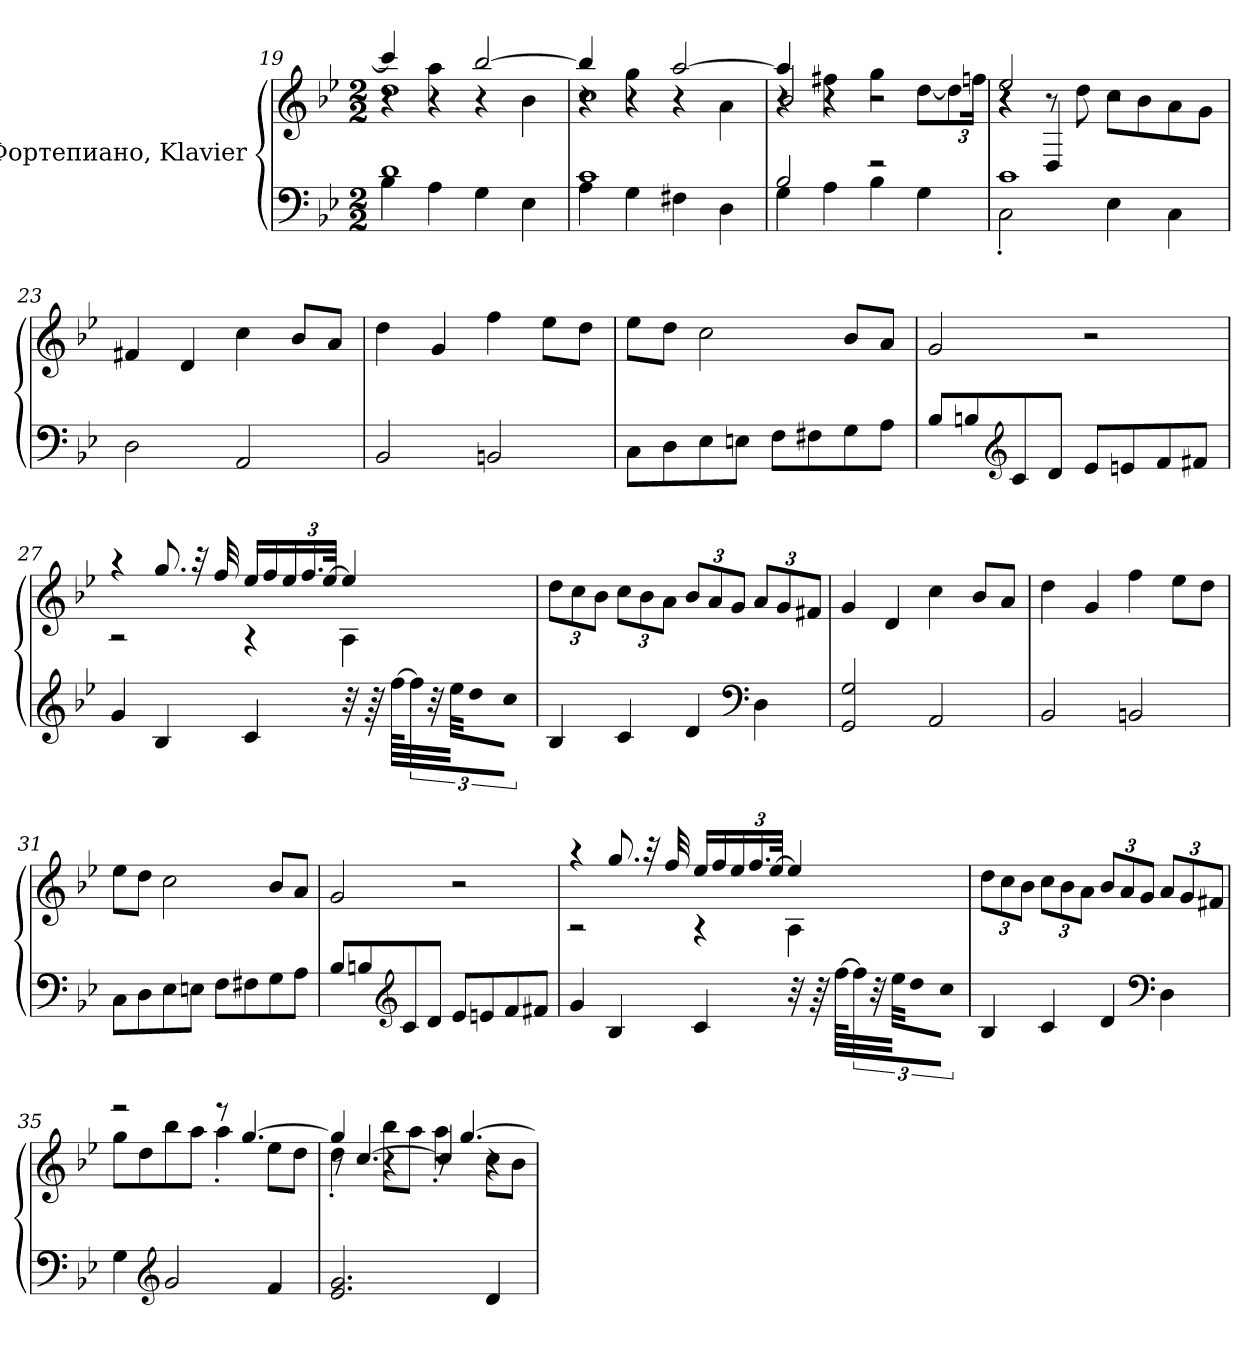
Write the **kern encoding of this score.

**kern	**kern
*part1	*part1
*staff2	*staff1
*I"Фортепиано, Klavier	*
!!LO:LB:g=z
*clefF4	*clefG2
*k[b-e-]	*k[b-e-]
*M2/2	*M2/2
=19	=19
*^	*^
*	*	*	*^
1d	4B-\	4ccc/]	4r	1dd
.	4A\	4r	4aa\	.
.	4G\	[2bb-/	4r	.
.	4E-\	.	4b-\	.
=20	=20	=20	=20	=20
1c	4A\	4bb-/]	4r	1cc
.	4G\	4r	4gg\	.
.	4F#X\	[2aa/	4r	.
.	4D\	.	4a\	.
=21	=21	=21	=21	=21
2B-/	4G\	4aa/]	4r	2b-/
.	4A\	4r	4ff#X\	.
2r	4B-\	2r	4gg\	2r
.	4G\	.	[8dd\L	.
*	*	*	*Xbrackettup	*
.	.	.	12dd\]	.
.	.	.	24ffn\Jk	.
=22	=22	=22	=22	=22
1c	2C'\	2ee-/	4r	4r
.	.	.	8r	4D/
.	.	.	8dd\	.
.	4E-\	2r	8cc\L	2r
.	.	.	8b-\	.
.	4C\	.	8a\	.
.	.	.	8g\J	.
*v	*v	*	*	*
*	*v	*v	*v
=23	=23
2D\	4f#X/
.	4d/
2AA/	4cc\
.	8b-/L
.	8a/J
=24	=24
2BB-/	4dd\
.	4g/
2BBn/	4ff\
.	8ee-\L
.	8dd\J
!!LO:PB:g=z
=25	=25
8C\L	8ee-\L
8D\	8dd\J
8E-\	2cc\
8En\J	.
8F\L	.
8F#X\	.
8G\	8b-/L
8A\J	8a/J
=26	=26
8B-/L	2g/
8Bn/	.
*clefG2	*
8c/	.
8d/J	.
8e-/L	2r
8en/	.
8f/	.
8f#X/J	.
=27	=27
*	*^
4g/	4r	2r
4B-/	8.gg/	.
.	32r	.
.	32ff/	.
4c/	16ee-/LL	4r
.	16ff/	.
.	24ee-/	.
.	24.ff/	.
.	[48ee-/JJk	.
32r	4ee-/]	4A\
64r	.	.
[64ff\KLLL	.	.
48ff\JJJ]	.	.
48r	.	.
48ee-\KLL	.	.
16dd\	.	.
16cc\JJ	.	.
*	*v	*v
!!LO:LB:g=z
=28	=28
4B-/	12dd\L
.	12cc\
.	12b-\J
4c/	12cc\L
.	12b-\
.	12a\J
4d/	12b-/L
.	12a/
.	12g/J
*clefF4	*
4D\	12a/L
.	12g/
.	12f#X/J
=29	=29
2GG/ 2G/	4g/
.	4d/
2AA/	4cc\
.	8b-/L
.	8a/J
=30	=30
2BB-/	4dd\
.	4g/
2BBn/	4ff\
.	8ee-\L
.	8dd\J
=31	=31
8C\L	8ee-\L
8D\	8dd\J
8E-\	2cc\
8En\J	.
8F\L	.
8F#X\	.
8G\	8b-/L
8A\J	8a/J
!!LO:LB:g=z
=32	=32
8B-/L	2g/
8Bn/	.
*clefG2	*
8c/	.
8d/J	.
8e-/L	2r
8en/	.
8f/	.
8f#X/J	.
=33	=33
*	*^
4g/	4r	2r
4B-/	8.gg/	.
.	32r	.
.	32ff/	.
4c/	16ee-/LL	4r
.	16ff/	.
.	24ee-/	.
.	24.ff/	.
.	[48ee-/JJk	.
32r	4ee-/]	4A\
64r	.	.
[64ff\KLLL	.	.
48ff\JJJ]	.	.
48r	.	.
48ee-\KLL	.	.
16dd\	.	.
16cc\JJ	.	.
*	*v	*v
=34	=34
4B-/	12dd\L
.	12cc\
.	12b-\J
4c/	12cc\L
.	12b-\
.	12a\J
4d/	12b-/L
.	12a/
.	12g/J
*clefF4	*
4D\	12a/L
.	12g/
.	12f#X/J
!!LO:LB:g=z
=35	=35
*	*^
4G\	2r	8gg\L
.	.	8dd\
*clefG2	*	*
2g/	.	8bb-\
.	.	8aa\J
.	8r	4aa'\
.	[4.gg/	.
4f/	.	8ee-\L
.	.	8dd\J
=36	=36	=36
*	*	*^
2.e-/ 2.g/	4gg/]	4dd'\	8r
.	.	.	[4.cc/
.	4r	8bb-\L	.
.	.	8aa\J	.
.	8r	4aa'\	4cc/]
.	[4.gg/	.	.
4d/	.	8cc\L	4r
.	.	8b-\J	.
*	*v	*v	*v
=	=
*-	*-
